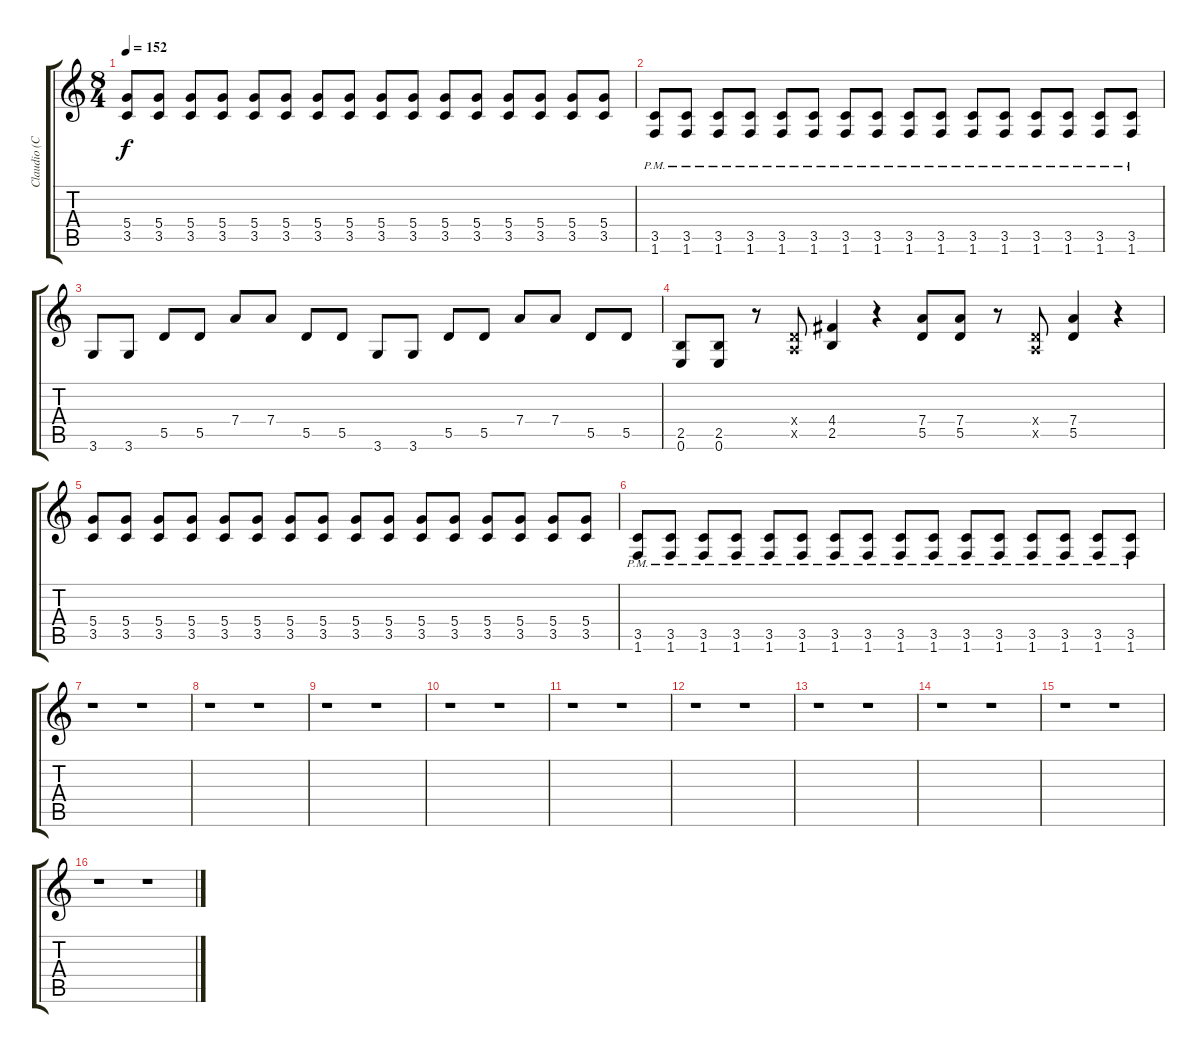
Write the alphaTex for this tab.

\track ("Claudio (Clean)" "Claudio (C") {instrument acousticguitarsteel}
\staff {score tabs}
\tuning (E4 B3 G3 D3 A2 E2) {hide}
\ts (8 4)
\tempo 152
\clef g2
\ks c
(5.4 3.5).8{dy f} (5.4 3.5).8 (5.4 3.5).8 (5.4 3.5).8 (5.4 3.5).8 (5.4 3.5).8 (5.4 3.5).8 (5.4 3.5).8 (5.4 3.5).8 (5.4 3.5).8 (5.4 3.5).8 (5.4 3.5).8 (5.4 3.5).8 (5.4 3.5).8 (5.4 3.5).8 (5.4 3.5).8 |
(3.5{pm} 1.6{pm}).8 (3.5{pm} 1.6{pm}).8 (3.5{pm} 1.6{pm}).8 (3.5{pm} 1.6{pm}).8 (3.5{pm} 1.6{pm}).8 (3.5{pm} 1.6{pm}).8 (3.5{pm} 1.6{pm}).8 (3.5{pm} 1.6{pm}).8 (3.5{pm} 1.6{pm}).8 (3.5{pm} 1.6{pm}).8 (3.5{pm} 1.6{pm}).8 (3.5{pm} 1.6{pm}).8 (3.5{pm} 1.6{pm}).8 (3.5{pm} 1.6{pm}).8 (3.5{pm} 1.6{pm}).8 (3.5{pm} 1.6{pm}).8 |
3.6.8 3.6.8 5.5.8 5.5.8 7.4.8 7.4.8 5.5.8 5.5.8 3.6.8 3.6.8 5.5.8 5.5.8 7.4.8 7.4.8 5.5.8 5.5.8 |
(2.5 0.6).8 (2.5 0.6).8 r.8 (0.4{x} 0.5{x}).8 (4.4 2.5).4 r.4 (7.4 5.5).8 (7.4 5.5).8 r.8 (0.4{x} 0.5{x}).8 (7.4 5.5).4 r.4 |
(5.4 3.5).8 (5.4 3.5).8 (5.4 3.5).8 (5.4 3.5).8 (5.4 3.5).8 (5.4 3.5).8 (5.4 3.5).8 (5.4 3.5).8 (5.4 3.5).8 (5.4 3.5).8 (5.4 3.5).8 (5.4 3.5).8 (5.4 3.5).8 (5.4 3.5).8 (5.4 3.5).8 (5.4 3.5).8 |
(3.5{pm} 1.6{pm}).8 (3.5{pm} 1.6{pm}).8 (3.5{pm} 1.6{pm}).8 (3.5{pm} 1.6{pm}).8 (3.5{pm} 1.6{pm}).8 (3.5{pm} 1.6{pm}).8 (3.5{pm} 1.6{pm}).8 (3.5{pm} 1.6{pm}).8 (3.5{pm} 1.6{pm}).8 (3.5{pm} 1.6{pm}).8 (3.5{pm} 1.6{pm}).8 (3.5{pm} 1.6{pm}).8 (3.5{pm} 1.6{pm}).8 (3.5{pm} 1.6{pm}).8 (3.5{pm} 1.6{pm}).8 (3.5{pm} 1.6{pm}).8 |
r.1 r.1 |
r.1 r.1 |
r.1 r.1 |
r.1 r.1 |
r.1 r.1 |
r.1 r.1 |
r.1 r.1 |
r.1 r.1 |
r.1 r.1 |
r.1 r.1
